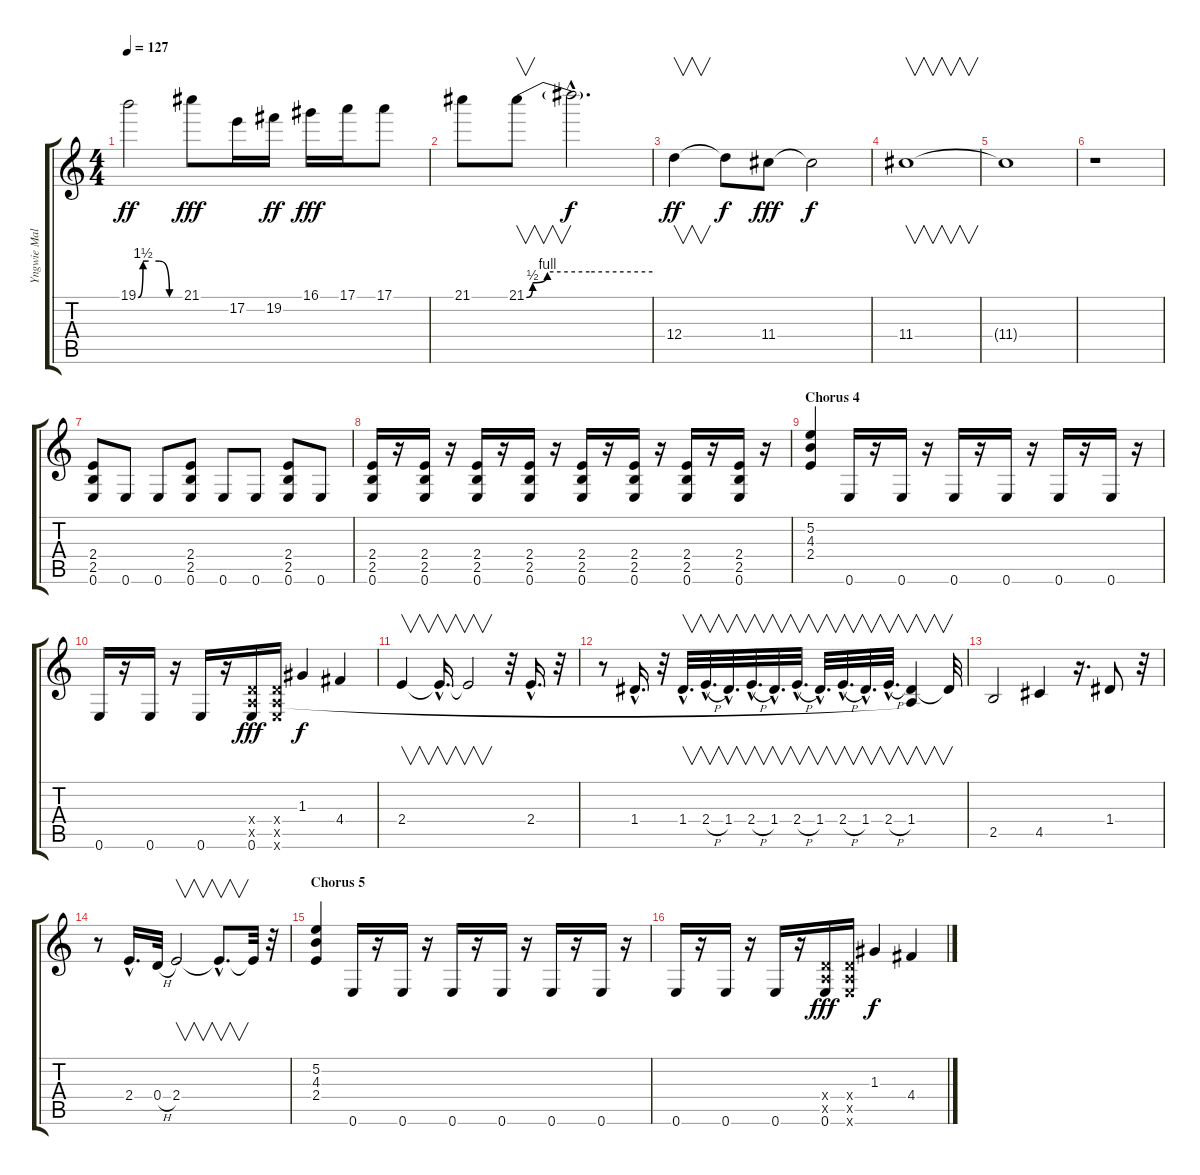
\track ("Yngwie Malmsteen" "Yngwie Mal") {instrument overdrivenguitar}
\staff {score tabs}
\tuning (E4 B3 G3 D3 A2 E2) {hide}
\ts (4 4)
\tempo 127
\clef g2
\ks c
19.1{be (custom 0 0 7 6 15 6 30 6 45 0 60 0)}.2{dy ff} 21.1.8{dy fff} 17.2.16 19.2.16{dy ff} 16.1.16{dy fff} 17.1.16 17.1.8 |
21.1.8 21.1{be (custom 0 0 3 2 10 4 30 4 60 4)}.8{v} 21.1{hac t}.2{d dy f} |
12.4.4{v dy ff balance 11} 12.4{t}.8{dy f} 11.4.8{dy fff volume 12} 11.4{t}.2{dy f} |
11.4.1{v} |
11.4{t}.1 |
r.1 |
(2.4 2.5 0.6).8{balance 8} 0.6.8 0.6.8 (2.4 2.5 0.6).8 0.6.8 0.6.8 (2.4 2.5 0.6).8 0.6.8 |
(2.4 2.5 0.6).16 r.16 (2.4 2.5 0.6).16 r.16 (2.4 2.5 0.6).16 r.16 (2.4 2.5 0.6).16 r.16 (2.4 2.5 0.6).16 r.16 (2.4 2.5 0.6).16 r.16 (2.4 2.5 0.6).16 r.16 (2.4 2.5 0.6).16 r.16 |
\section ("" "Chorus 4")
(5.2 4.3 2.4).4 0.6.16 r.16 0.6.16 r.16 0.6.16 r.16 0.6.16 r.16 0.6.16 r.16 0.6.16 r.16 |
0.6.16 r.16 0.6.16 r.16 0.6.16 r.16 (0.4{x} 0.5{x} 0.6).16{dy fff} (0.4{x} 0.5{x} 0.6{x}).16 1.3.4{dy f balance 16} 4.4.4 |
2.4.4{v} 2.4{hac t}.16{v d} 2.4{t}.2{v} r.32 2.4{hac}.16{d} r.32 |
r.8 1.4{hac}.16{d} r.32 1.4{hac}.32{v d} 2.4{h hac}.32{v d} 1.4{hac}.32{v d} 2.4{h hac}.32{v d} 1.4{hac}.32{v d} 2.4{h hac}.32{v d} 1.4{hac}.32{v d} 2.4{h hac}.32{v d} 1.4{hac}.32{v d} 2.4{h hac}.32{v d} (1.4 0.5{t}).4{v} 1.4{t}.32{v} |
2.5.2 4.5.4 r.16{d} 1.4.8 r.32 |
r.8 2.4{hac}.16{d} 0.4{h}.32 2.4.2{v} 2.4{hac t}.8{v d} 2.4{t}.32{v} r.32 |
\section ("" "Chorus 5")
(5.2 4.3 2.4).4{balance 8 instrument overdrivenguitar} 0.6.16 r.16 0.6.16 r.16 0.6.16 r.16 0.6.16 r.16 0.6.16 r.16 0.6.16 r.16 |
0.6.16 r.16 0.6.16 r.16 0.6.16 r.16 (0.4{x} 0.5{x} 0.6).16{dy fff} (0.4{x} 0.5{x} 0.6{x}).16 1.3.4{dy f balance 16} 4.4.4
